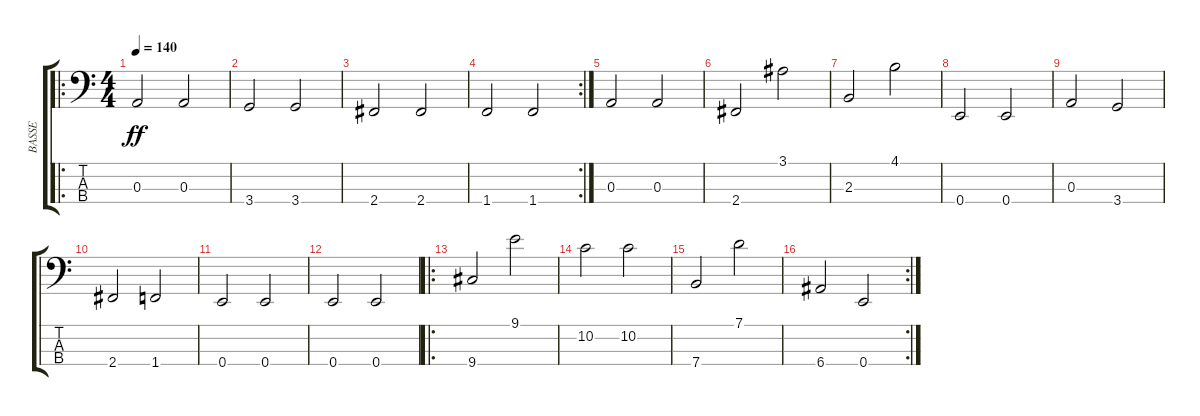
\track ("BASSE" "BASSE") {instrument fretlessbass}
\staff {score tabs}
\tuning (G2 D2 A1 E1) {hide}
\ro
\ts (4 4)
\tempo 140
\clef f4
\ks c
0.3.2{dy ff instrument fretlessbass} 0.3.2 |
3.4.2 3.4.2 |
2.4.2 2.4.2 |
\rc 2
1.4.2 1.4.2 |
0.3.2 0.3.2 |
2.4.2 3.1.2 |
2.3.2 4.1.2 |
0.4.2 0.4.2 |
0.3.2 3.4.2 |
2.4.2 1.4.2 |
0.4.2 0.4.2 |
0.4.2 0.4.2 |
\ro
9.4.2 9.1.2 |
10.2.2 10.2.2 |
7.4.2 7.1.2 |
\rc 2
6.4.2 0.4.2
